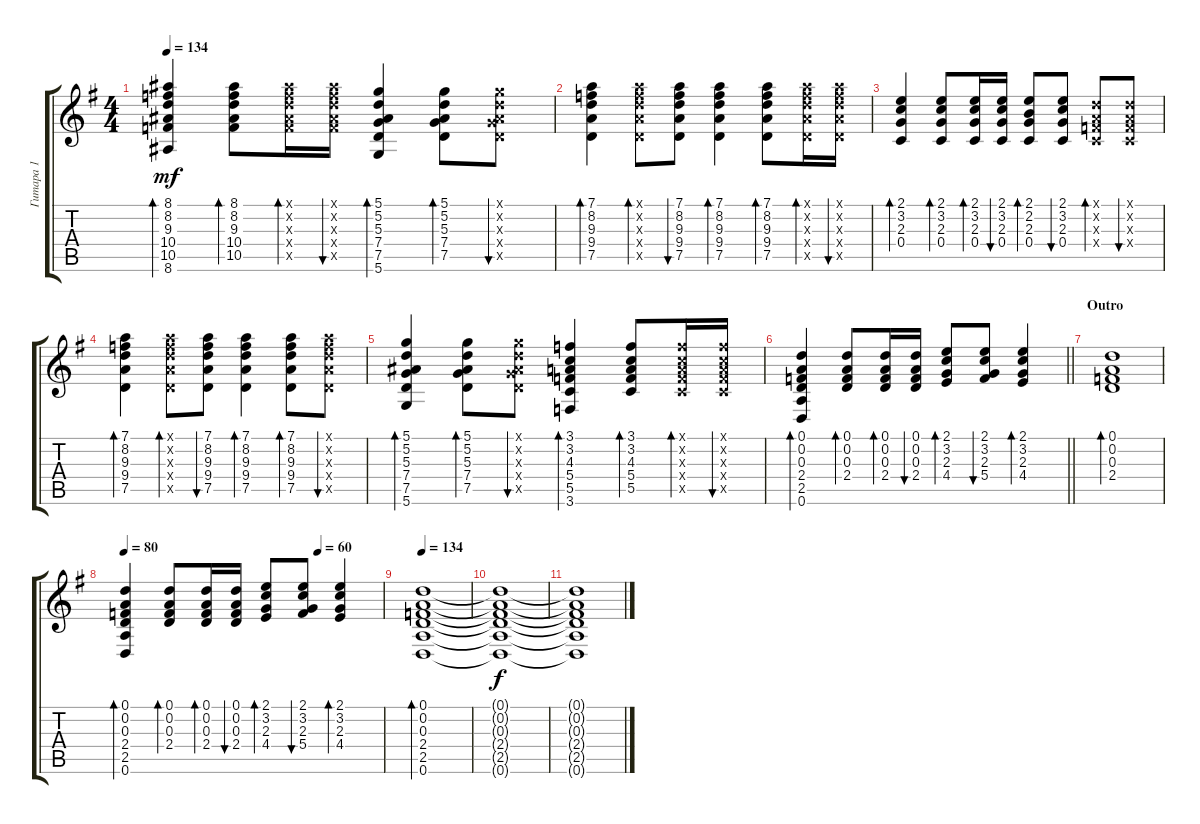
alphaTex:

\track ("Гитара 1" "Гитара 1") {instrument acousticguitarsteel}
\staff {score tabs}
\tuning (D4 A3 F3 C3 G2 D2) {hide}
\ts (4 4)
\tempo 134
\clef g2
\ks eminor
(8.1 8.2 9.3 10.4 10.5 8.6).4{bd 60 dy mf} (8.1 8.2 9.3 10.4 10.5).8{bd 60} (8.1{x} 8.2{x} 9.3{x} 10.4{x} 10.5{x}).16{bd 60} (8.1{x} 8.2{x} 9.3{x} 10.4{x} 10.5{x}).16{bu 60} (5.1 5.2 5.3 7.4 7.5 5.6).4{bd 60} (5.1 5.2 5.3 7.4 7.5).8{bd 60} (5.1{x} 5.2{x} 5.3{x} 7.4{x} 7.5{x}).8{bu 60} |
(7.1 8.2 9.3 9.4 7.5).4{bd 60} (7.1{x} 8.2{x} 9.3{x} 9.4{x} 7.5{x}).8{bd 60} (7.1 8.2 9.3 9.4 7.5).8{bu 60} (7.1 8.2 9.3 9.4 7.5).4{bd 60} (7.1 8.2 9.3 9.4 7.5).8{bd 60} (7.1{x} 8.2{x} 9.3{x} 9.4{x} 7.5{x}).16{bd 60} (7.1{x} 8.2{x} 9.3{x} 9.4{x} 7.5{x}).16{bu 60} |
(2.1 3.2 2.3 0.4).4{bd 60} (2.1 3.2 2.3 0.4).8{bd 60} (2.1 3.2 2.3 0.4).16{bd 60} (2.1 3.2 2.3 0.4).16{bu 60} (2.1 2.2 2.3 0.4).8{bd 60} (2.1 3.2 2.3 0.4).8{bu 60} (0.1{x} 0.2{x} 0.3{x} 0.4{x}).8{bd 60} (0.1{x} 0.2{x} 0.3{x} 0.4{x}).8{bu 60} |
(7.1 8.2 9.3 9.4 7.5).4{bd 60} (7.1{x} 8.2{x} 9.3{x} 9.4{x} 7.5{x}).8{bd 60} (7.1 8.2 9.3 9.4 7.5).8{bu 60} (7.1 8.2 9.3 9.4 7.5).4{bd 60} (7.1 8.2 9.3 9.4 7.5).8{bd 60} (7.1{x} 8.2{x} 9.3{x} 9.4{x} 7.5{x}).8{bu 60} |
(5.1 5.2 5.3 7.4 7.5 5.6).4{bd 60} (5.1 5.2 5.3 7.4 7.5).8{bd 60} (5.1{x} 5.2{x} 5.3{x} 7.4{x} 7.5{x}).8{bu 60} (3.1 3.2 4.3 5.4 5.5 3.6).4{bd 60} (3.1 3.2 4.3 5.4 5.5).8{bd 60} (3.1{x} 3.2{x} 4.3{x} 5.4{x} 5.5{x}).16{bd 60} (3.1{x} 3.2{x} 4.3{x} 5.4{x} 5.5{x}).16{bu 60} |
\barLineRight lightlight
(0.1 0.2 0.3 2.4 2.5 0.6).4{bd 60} (0.1 0.2 0.3 2.4).8{bd 60} (0.1 0.2 0.3 2.4).16{bd 60} (0.1 0.2 0.3 2.4).16{bu 60} (2.1 3.2 2.3 4.4).8{bd 60} (2.1 3.2 2.3 5.4).8{bu 60} (2.1 3.2 2.3 4.4).4{bd 60} |
\section ("" "Outro")
(0.1 0.2 0.3 2.4).1{bd 60} |
\tempo 80
\tempo (60 0.75)
(0.1 0.2 0.3 2.4 2.5 0.6).4{bd 60} (0.1 0.2 0.3 2.4).8{bd 60} (0.1 0.2 0.3 2.4).16{bd 60} (0.1 0.2 0.3 2.4).16{bu 60} (2.1 3.2 2.3 4.4).8{bd 60} (2.1 3.2 2.3 5.4).8{bu 60} (2.1 3.2 2.3 4.4).4{bd 60} |
\tempo 134
(0.1 0.2 0.3 2.4 2.5 0.6).1{bd 60} |
(0.1{t} 0.2{t} 0.3{t} 2.4{t} 2.5{t} 0.6{t}).1{dy f} |
(0.1{t} 0.2{t} 0.3{t} 2.4{t} 2.5{t} 0.6{t}).1
